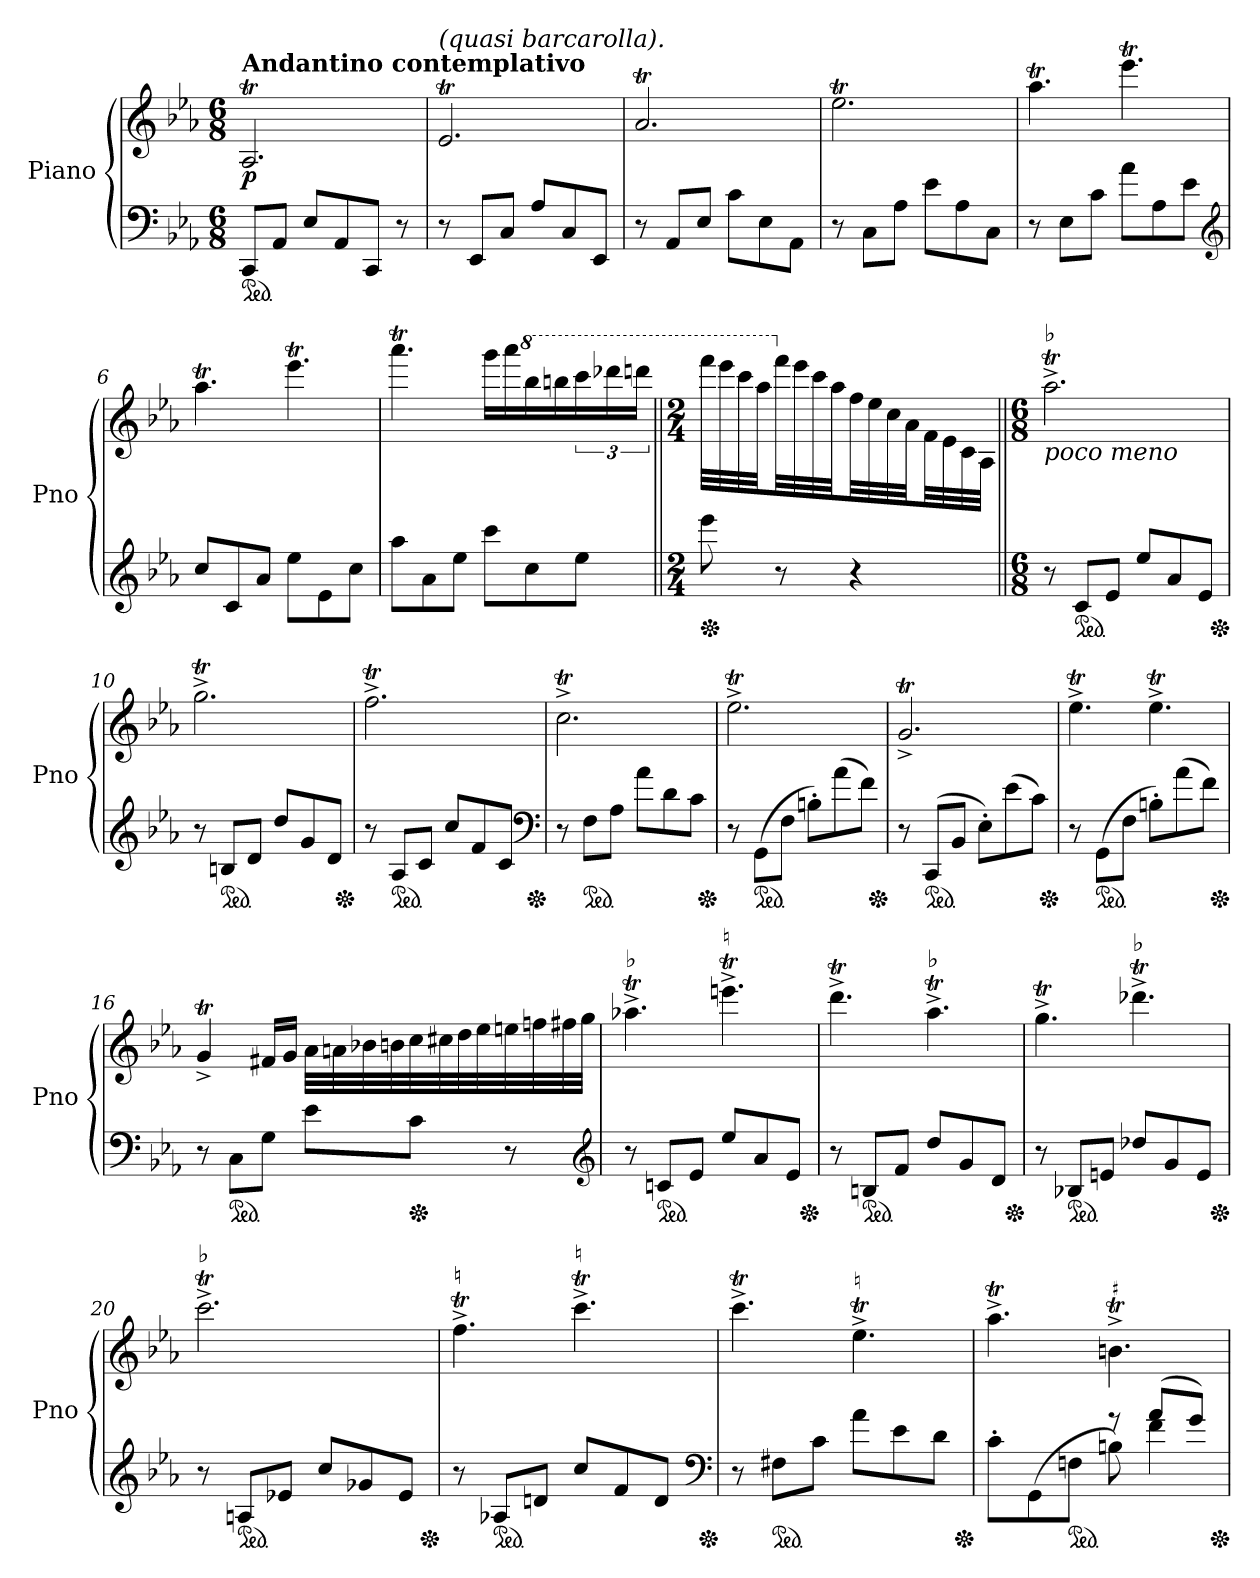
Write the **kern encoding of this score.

**kern	**kern	**dynam
*part2	*part1	*part1
*staff2	*staff1	*staff1
*I"Piano	*I"Piano	*
*I'Pno	*I'Pno	*
*clefF4	*clefG2	*
*k[b-e-a-]	*k[b-e-a-]	*
*c:	*c:	*
*M6/8	*M6/8	*
=1	=1	=1
!	!LO:TX:a:B:t=Andantino contemplativo	!
!LO:TX:a:i:t=poco più	!	!
*ped	*	*
8CC/L	2.A-T/	p
8AA-/J	.	.
8E-/L	.	.
8AA-/	.	.
8CC/J	.	.
8r	.	.
=2	=2	=2
!	!LO:TX:a:i:t=(quasi barcarolla).	!
8r	2.e-T/	.
8EE-/L	.	.
8C/J	.	.
8A-/L	.	.
8C/	.	.
8EE-/J	.	.
=3	=3	=3
8r	2.a-T/	.
8AA-/L	.	.
8E-/J	.	.
8c\L	.	.
8E-\	.	.
8AA-\J	.	.
=4	=4	=4
8r	2.ee-T\	.
8C\L	.	.
8A-\J	.	.
8e-\L	.	.
8A-\	.	.
8C\J	.	.
=5	=5	=5
8r	4.aa-T\	.
8E-\L	.	.
8c\J	.	.
8a-\L	4.eee-T\	.
8A-\	.	.
8e-\J	.	.
*clefG2	*	*
=6	=6	=6
8cc/L	4.aa-T\	.
8c/	.	.
8a-/J	.	.
8ee-\L	4.eee-T\	.
8e-\	.	.
8cc\J	.	.
=7	=7	=7
8aa-\L	4.aaa-T\	.
8a-\	.	.
8ee-\J	.	.
8ccc\L	16ggg\LL	.
.	16aaa-\	.
*	*8va	*
8cc\	16bbb-\	.
.	16bbbn\	.
8ee-\J	24cccc\	.
.	24dddd-X\	.
.	24ddddn\JJ	.
=8||	=8||	=8||
*M2/4	*M2/4	*
*Xped	*	*
8eee-\	32ffff\LLL	.
.	32eeee-\	.
.	32cccc\	.
.	32aaa-\JJ	.
*	*X8va	*
8r	32fff\LL	.
.	32eee-\	.
.	32ccc\	.
.	32aa-\JJ	.
4r	32ff\LL	.
.	32ee-\	.
.	32cc\	.
.	32a-\JJ	.
.	32f\LL	.
.	32e-/	.
.	32c/	.
.	32A-/JJJ	.
=9||	=9||	=9||
*M6/8	*M6/8	*
!	!LO:TX:b:i:t=poco meno	!
!	!LO:TX:a:t=♭	!
8r	2.aa-T^<\	.
*ped	*	*
8c/L	.	.
8e-/J	.	.
8ee-/L	.	.
8a-/	.	.
8e-/J	.	.
*Xped	*	*
=10	=10	=10
8r	2.ggt^\	.
*ped	*	*
8Bn/L	.	.
8d/J	.	.
8dd/L	.	.
8g/	.	.
8d/J	.	.
*Xped	*	*
=11	=11	=11
8r	2.ffT^\	.
*ped	*	*
8A-/L	.	.
8c/J	.	.
8cc/L	.	.
8f/	.	.
8c/J	.	.
*clefF4	*	*
*Xped	*	*
=12	=12	=12
8r	2.ccT^\	.
*ped	*	*
8F\L	.	.
8A-\J	.	.
8a-\L	.	.
8d\	.	.
8c\J	.	.
*Xped	*	*
=13	=13	=13
8r	2.ee-T^\	.
*ped	*	*
(8GG\L	.	.
8F\J	.	.
8Bn'\L)	.	.
(8a-\	.	.
8f\J)	.	.
*Xped	*	*
=14	=14	=14
8r	2.gt^>/	.
*ped	*	*
(8CC/L	.	.
8BB-/J	.	.
8E-'\L)	.	.
(8e-\	.	.
8c\J)	.	.
*Xped	*	*
=15	=15	=15
8r	4.ee-T^\	.
*ped	*	*
(8GG\L	.	.
8F\J	.	.
8Bn'\L)	4.ee-T^\	.
(8a-\	.	.
8f\J)	.	.
*Xped	*	*
=16	=16	=16
8r	4gt^>/	.
*ped	*	*
8C\L	.	.
8G\J	16f#X/LL	.
.	16g/JJ	.
8e-\L	32a-\LLL	.
.	32an\	.
.	32b-X\	.
.	32bn\	.
*Xped	*	*
8c\J	32cc\	.
.	32cc#X\	.
.	32dd\	.
.	32ee-\	.
8r	32een\	.
.	32ffn\	.
.	32ff#X\	.
.	32gg\JJJ	.
*clefG2	*	*
=17	=17	=17
!	!LO:TX:a:t=♭	!
8r	4.aa-XT^\	.
*ped	*	*
8cn/L	.	.
8e-/J	.	.
!	!LO:TX:a:t=♮	!
8ee-/L	4.eeent^\	.
8a-/	.	.
8e-/J	.	.
*Xped	*	*
=18	=18	=18
8r	4.dddt^\	.
*ped	*	*
8Bn/L	.	.
8f/J	.	.
!	!LO:TX:a:t=♭	!
8dd/L	4.aa-T^\	.
8g/	.	.
8d/J	.	.
*Xped	*	*
=19	=19	=19
8r	4.ggt^\	.
*ped	*	*
8B-X/L	.	.
8en/J	.	.
!	!LO:TX:a:t=♭	!
8dd-X/L	4.ddd-XT^\	.
8g/	.	.
8e/J	.	.
*Xped	*	*
=20	=20	=20
!	!LO:TX:a:t=♭	!
8r	2.cccT^\	.
*ped	*	*
8An/L	.	.
8e-X/J	.	.
8cc/L	.	.
8g-X/	.	.
8e-/J	.	.
*Xped	*	*
=21	=21	=21
!	!LO:TX:a:t=♮	!
8r	4.ffT^<\	.
*ped	*	*
8A-X/L	.	.
8dn/J	.	.
!	!LO:TX:a:t=♮	!
8cc/L	4.cccT^<\	.
8f/	.	.
8d/J	.	.
*clefF4	*	*
*Xped	*	*
=22	=22	=22
8r	4.cccT^<\	.
*ped	*	*
8F#X\L	.	.
8c\J	.	.
!	!LO:TX:a:t=♮	!
8a-\L	4.ee-T^<\	.
8e-\	.	.
8d\J	.	.
*Xped	*	*
=23	=23	=23
*^	*	*
4ryy	8c'\L	4.aa-T^<\	.
.	(>8GG\	.	.
*ped	*	*	*
8ryy	8Fn\J	.	.
!	!	!LO:TR:acc=#	!
8r	8Bn\)	4.bnT^\	.
(8a-/L	4f\	.	.
8g/J)	.	.	.
*v	*v	*	*
*Xped	*	*
=	=	=
*-	*-	*-
